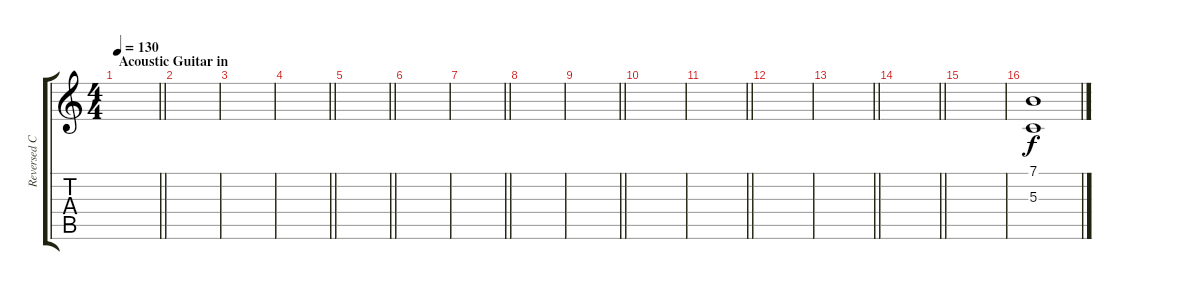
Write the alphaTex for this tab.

\track ("Reversed Cymbal" "Reversed C") {instrument reversecymbal}
\staff {score tabs}
\tuning (E4 B3 G3 D3 A2 E2) {hide}
\ts (4 4)
\section ("" "Acoustic Guitar in")
\tempo 130
\clef g2
\barLineRight lightlight
\ks c
|
|
|
\barLineRight lightlight
|
\barLineRight lightlight
|
|
\barLineRight lightlight
|
|
\barLineRight lightlight
|
|
\barLineRight lightlight
|
|
\barLineRight lightlight
|
\barLineRight lightlight
|
|
(7.1 5.3).1
